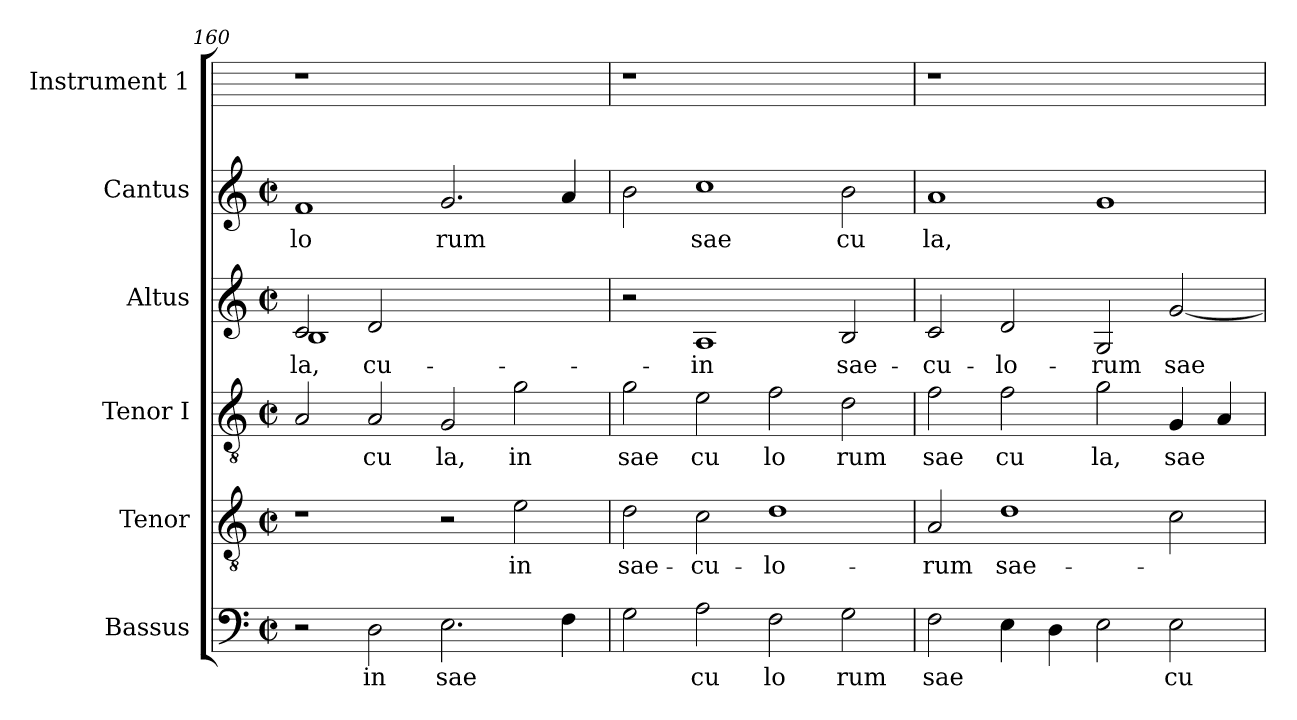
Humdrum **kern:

**kern	**text	**kern	**text	**kern	**text	**kern	**text	**kern	**text	**kern
*part6	*part6	*part5	*part5	*part4	*part4	*part3	*part3	*part2	*part2	*part1
*staff6	*staff6	*staff5	*staff5	*staff4	*staff4	*staff3	*staff3	*staff2	*staff2	*staff1
*I"Bassus	*	*I"Tenor	*	*I"Tenor I	*	*I"Altus	*	*I"Cantus	*	*I"Instrument 1
*I'Bassus	*	*I'Tenor	*	*I'Tenor I	*	*I'Altus	*	*I'Cantus	*	*
*clefF4	*	*clefGv2	*	*clefGv2	*	*clefG2	*	*clefG2	*	*
*M2/2	*	*M2/2	*	*M2/2	*	*M2/2	*	*M2/2	*	*
*met(c|)	*	*met(c|)	*	*met(c|)	*	*met(c|)	*	*met(c|)	*	*
=160	=160	=160	=160	=160	=160	=160	=160	=160	=160	=160
*	*	*	*	*	*	*^	*	*	*	*
!	!	!	!	!	!	!	!	!LO:LY:b:cj	!	!LO:LY:b:cj	!
2r	.	1r	.	2A/	.	2c/	1B	-la,	1f	lo	1r
!	!LO:LY:b:cj	!	!	!	!LO:LY:b:cj	!	!	!LO:LY:b:cj	!	!	!
2D\	in	.	.	2A/	cu	2d/	.	-cu-	.	.	.
!	!LO:LY:b	!	!	!	!LO:LY:b:cj	!	!	!	!	!LO:LY:b	!
2.E\	sae	2r	.	2G/	la,	1ryy	1ryy	.	2.g/	rum	1ryy
!	!	!	!LO:LY:b:cj	!	!LO:LY:b:cj	!	!	!	!	!	!
.	.	2e\	in	2g\	in	.	.	.	.	.	.
4F\	.	.	.	.	.	.	.	.	4a/	.	.
*	*	*	*	*	*	*v	*v	*	*	*	*
=161	=161	=161	=161	=161	=161	=161	=161	=161	=161	=161
!	!	!	!LO:LY:b:cj	!	!LO:LY:b:cj	!	!	!	!	!
2G\	.	2d\	sae-	2g\	sae	2r	.	2b\	.	1r
!	!LO:LY:b:cj	!	!LO:LY:b:cj	!	!LO:LY:b:cj	!	!LO:LY:b:cj	!	!LO:LY:b:cj	!
2A\	cu	2c\	-cu-	2e\	cu	1A	in	1cc	sae	.
!	!LO:LY:b:cj	!	!LO:LY:b:cj	!	!LO:LY:b:cj	!	!	!	!	!
2F\	lo	1d	-lo-	2f\	lo	.	.	.	.	1ryy
!	!LO:LY:b:cj	!	!	!	!LO:LY:b:cj	!	!LO:LY:b:cj	!	!LO:LY:b:cj	!
2G\	rum	.	.	2d\	rum	2B/	sae-	2b\	cu	.
=162	=162	=162	=162	=162	=162	=162	=162	=162	=162	=162
!	!LO:LY:b	!	!LO:LY:b:cj	!	!LO:LY:b:cj	!	!LO:LY:b:cj	!	!LO:LY:b:cj	!
2F\	sae	2A/	-rum	2f\	sae	2c/	-cu-	1a	la,	1r
!	!	!	!LO:LY:b:cj	!	!LO:LY:b:cj	!	!LO:LY:b:cj	!	!	!
4E\	.	1d	sae-	2f\	cu	2d/	-lo-	.	.	.
4D\	.	.	.	.	.	.	.	.	.	.
!	!	!	!	!	!LO:LY:b:cj	!	!LO:LY:b:cj	!	!	!
2E\	.	.	.	2g\	la,	2G/	-rum	1g	.	1ryy
!	!LO:LY:b:cj	!	!	!	!LO:LY:b	!	!LO:LY:b	!	!	!
2E\	cu	2c\	.	4G/	sae	[<2g/	sae-	.	.	.
.	.	.	.	4A/	.	.	.	.	.	.
=	=	=	=	=	=	=	=	=	=	=
*-	*-	*-	*-	*-	*-	*-	*-	*-	*-	*-
